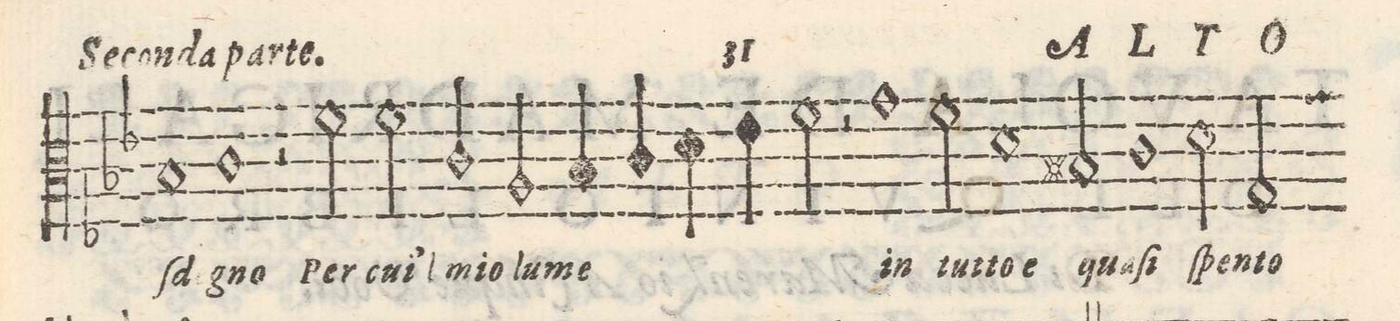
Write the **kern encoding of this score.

**kern	**text
*I"ALTO	*
*clefC3	*
*k[b-e-]	*
*met(C|)	*
*M2/2	*
1B-y	ſde-
=100-	=100-
1c	-gno
=101-	=101-
2r	.
2f\	Per
=102-	=102-
2f\	cui'l
2c/	mio
=103-	=103-
2A/	lu-
4B-/	-me
4c/	.
=104-	=104-
4d\	.
4e-\	.
2f\	.
=105-	=105-
2r	.
1g\	in
=106-	=106-
2f\	tut-
=107-	=107-
1d	-to e
=108-	=108-
2Bn/	gua-
1c\	-ſi
=109-	=109-
2d\	ſpe-
=110-	=110-
2G/	-nto
*-	*-
